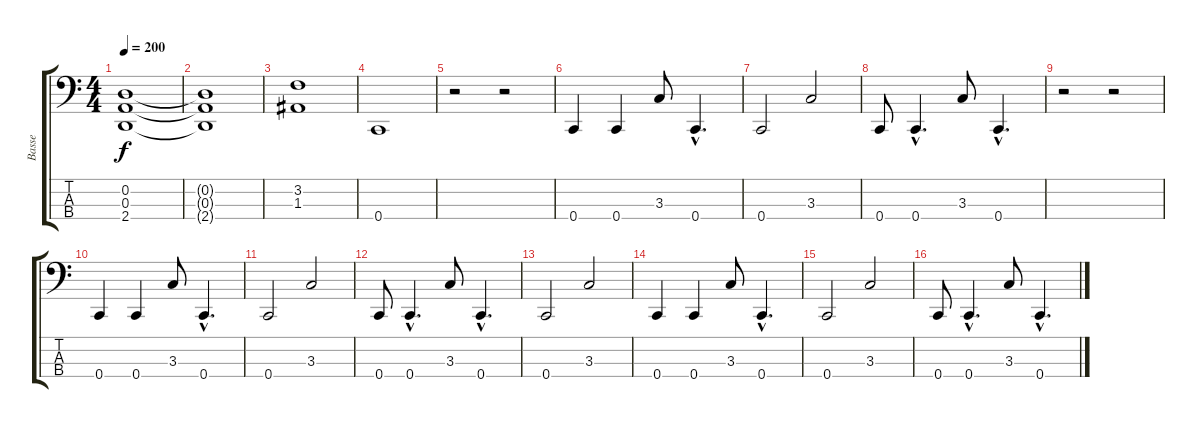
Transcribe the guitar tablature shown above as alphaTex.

\track ("Basse" "Basse") {instrument synthbass1}
\staff {score tabs}
\tuning (G2 D2 A1 C1) {hide}
\ts (4 4)
\tempo 200
\clef f4
\ks c
(0.2 0.3 2.4).1{dy f} |
(0.2{t} 0.3{t} 2.4{t}).1 |
(3.2 1.3).1 |
0.4.1 |
r.2 r.2 |
0.4.4 0.4.4 3.3.8 0.4{hac}.4{d} |
0.4.2 3.3.2 |
0.4.8 0.4{hac}.4{d} 3.3.8 0.4{hac}.4{d} |
r.2 r.2 |
0.4.4 0.4.4 3.3.8 0.4{hac}.4{d} |
0.4.2 3.3.2 |
0.4.8 0.4{hac}.4{d} 3.3.8 0.4{hac}.4{d} |
0.4.2 3.3.2 |
0.4.4 0.4.4 3.3.8 0.4{hac}.4{d} |
0.4.2 3.3.2 |
0.4.8 0.4{hac}.4{d} 3.3.8 0.4{hac}.4{d}
